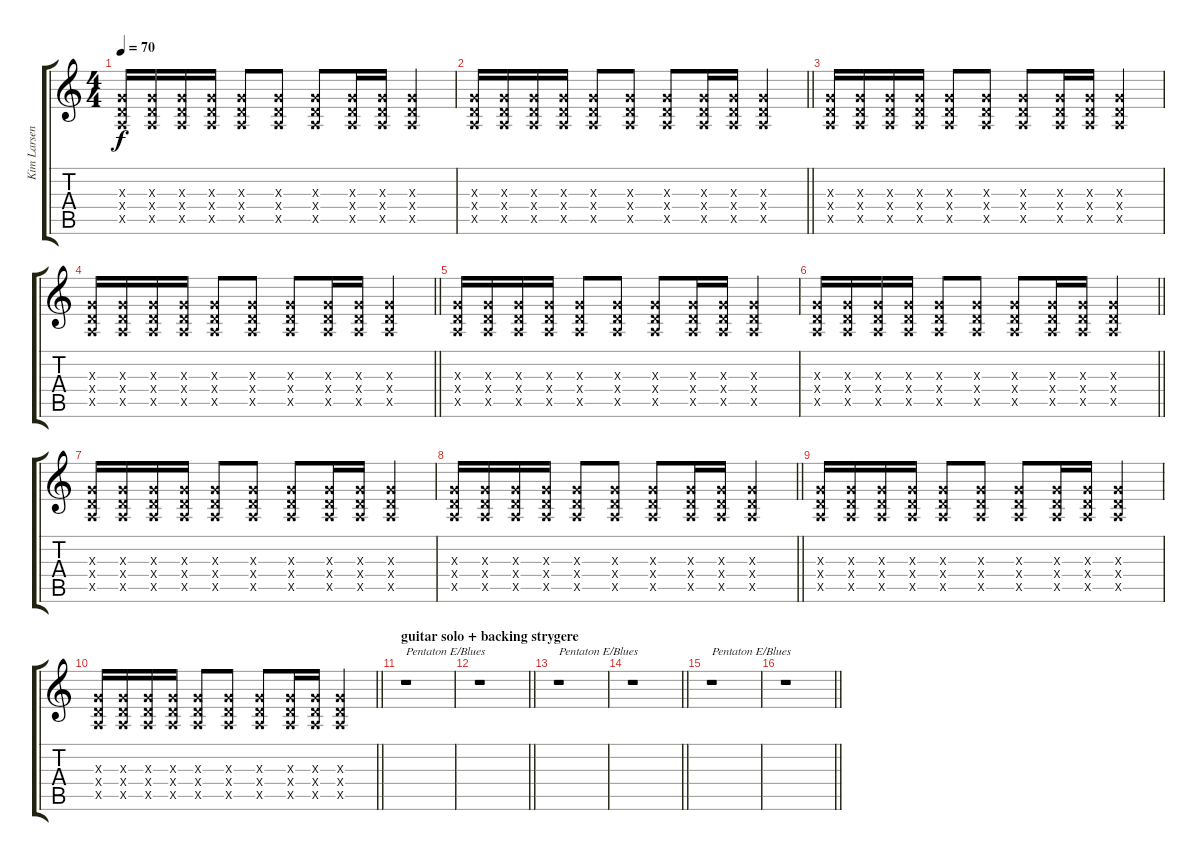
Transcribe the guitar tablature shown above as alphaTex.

\track ("Kim Larsen" "Kim Larsen") {instrument overdrivenguitar}
\staff {score tabs}
\tuning (E4 B3 G3 D3 A2 E2) {hide}
\ts (4 4)
\tempo 70
\clef g2
\ks c
(0.3{x} 0.4{x} 0.5{x}).16{dy f} (0.3{x} 0.4{x} 0.5{x}).16 (0.3{x} 0.4{x} 0.5{x}).16 (0.3{x} 0.4{x} 0.5{x}).16 (0.3{x} 0.4{x} 0.5{x}).8 (0.3{x} 0.4{x} 0.5{x}).8 (0.3{x} 0.4{x} 0.5{x}).8 (0.3{x} 0.4{x} 0.5{x}).16 (0.3{x} 0.4{x} 0.5{x}).16 (0.3{x} 0.4{x} 0.5{x}).4 |
\barLineRight lightlight
(0.3{x} 0.4{x} 0.5{x}).16 (0.3{x} 0.4{x} 0.5{x}).16 (0.3{x} 0.4{x} 0.5{x}).16 (0.3{x} 0.4{x} 0.5{x}).16 (0.3{x} 0.4{x} 0.5{x}).8 (0.3{x} 0.4{x} 0.5{x}).8 (0.3{x} 0.4{x} 0.5{x}).8 (0.3{x} 0.4{x} 0.5{x}).16 (0.3{x} 0.4{x} 0.5{x}).16 (0.3{x} 0.4{x} 0.5{x}).4 |
(0.3{x} 0.4{x} 0.5{x}).16 (0.3{x} 0.4{x} 0.5{x}).16 (0.3{x} 0.4{x} 0.5{x}).16 (0.3{x} 0.4{x} 0.5{x}).16 (0.3{x} 0.4{x} 0.5{x}).8 (0.3{x} 0.4{x} 0.5{x}).8 (0.3{x} 0.4{x} 0.5{x}).8 (0.3{x} 0.4{x} 0.5{x}).16 (0.3{x} 0.4{x} 0.5{x}).16 (0.3{x} 0.4{x} 0.5{x}).4 |
\barLineRight lightlight
(0.3{x} 0.4{x} 0.5{x}).16 (0.3{x} 0.4{x} 0.5{x}).16 (0.3{x} 0.4{x} 0.5{x}).16 (0.3{x} 0.4{x} 0.5{x}).16 (0.3{x} 0.4{x} 0.5{x}).8 (0.3{x} 0.4{x} 0.5{x}).8 (0.3{x} 0.4{x} 0.5{x}).8 (0.3{x} 0.4{x} 0.5{x}).16 (0.3{x} 0.4{x} 0.5{x}).16 (0.3{x} 0.4{x} 0.5{x}).4 |
(0.3{x} 0.4{x} 0.5{x}).16 (0.3{x} 0.4{x} 0.5{x}).16 (0.3{x} 0.4{x} 0.5{x}).16 (0.3{x} 0.4{x} 0.5{x}).16 (0.3{x} 0.4{x} 0.5{x}).8 (0.3{x} 0.4{x} 0.5{x}).8 (0.3{x} 0.4{x} 0.5{x}).8 (0.3{x} 0.4{x} 0.5{x}).16 (0.3{x} 0.4{x} 0.5{x}).16 (0.3{x} 0.4{x} 0.5{x}).4 |
\barLineRight lightlight
(0.3{x} 0.4{x} 0.5{x}).16 (0.3{x} 0.4{x} 0.5{x}).16 (0.3{x} 0.4{x} 0.5{x}).16 (0.3{x} 0.4{x} 0.5{x}).16 (0.3{x} 0.4{x} 0.5{x}).8 (0.3{x} 0.4{x} 0.5{x}).8 (0.3{x} 0.4{x} 0.5{x}).8 (0.3{x} 0.4{x} 0.5{x}).16 (0.3{x} 0.4{x} 0.5{x}).16 (0.3{x} 0.4{x} 0.5{x}).4 |
(0.3{x} 0.4{x} 0.5{x}).16 (0.3{x} 0.4{x} 0.5{x}).16 (0.3{x} 0.4{x} 0.5{x}).16 (0.3{x} 0.4{x} 0.5{x}).16 (0.3{x} 0.4{x} 0.5{x}).8 (0.3{x} 0.4{x} 0.5{x}).8 (0.3{x} 0.4{x} 0.5{x}).8 (0.3{x} 0.4{x} 0.5{x}).16 (0.3{x} 0.4{x} 0.5{x}).16 (0.3{x} 0.4{x} 0.5{x}).4 |
\barLineRight lightlight
(0.3{x} 0.4{x} 0.5{x}).16 (0.3{x} 0.4{x} 0.5{x}).16 (0.3{x} 0.4{x} 0.5{x}).16 (0.3{x} 0.4{x} 0.5{x}).16 (0.3{x} 0.4{x} 0.5{x}).8 (0.3{x} 0.4{x} 0.5{x}).8 (0.3{x} 0.4{x} 0.5{x}).8 (0.3{x} 0.4{x} 0.5{x}).16 (0.3{x} 0.4{x} 0.5{x}).16 (0.3{x} 0.4{x} 0.5{x}).4 |
\section ("" "")
(0.3{x} 0.4{x} 0.5{x}).16 (0.3{x} 0.4{x} 0.5{x}).16 (0.3{x} 0.4{x} 0.5{x}).16 (0.3{x} 0.4{x} 0.5{x}).16 (0.3{x} 0.4{x} 0.5{x}).8 (0.3{x} 0.4{x} 0.5{x}).8 (0.3{x} 0.4{x} 0.5{x}).8 (0.3{x} 0.4{x} 0.5{x}).16 (0.3{x} 0.4{x} 0.5{x}).16 (0.3{x} 0.4{x} 0.5{x}).4 |
\barLineRight lightlight
(0.3{x} 0.4{x} 0.5{x}).16 (0.3{x} 0.4{x} 0.5{x}).16 (0.3{x} 0.4{x} 0.5{x}).16 (0.3{x} 0.4{x} 0.5{x}).16 (0.3{x} 0.4{x} 0.5{x}).8 (0.3{x} 0.4{x} 0.5{x}).8 (0.3{x} 0.4{x} 0.5{x}).8 (0.3{x} 0.4{x} 0.5{x}).16 (0.3{x} 0.4{x} 0.5{x}).16 (0.3{x} 0.4{x} 0.5{x}).4 |
\section ("" "guitar solo + backing strygere")
r.1{txt "Pentaton E/Blues"} |
\barLineRight lightlight
r.1 |
r.1{txt "Pentaton E/Blues"} |
\barLineRight lightlight
r.1 |
r.1{txt "Pentaton E/Blues"} |
\barLineRight lightlight
r.1
